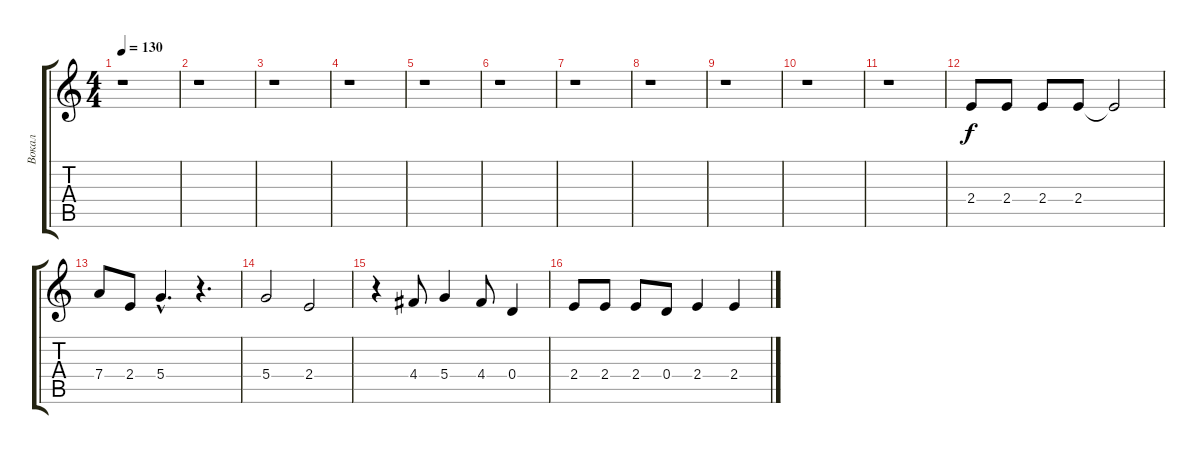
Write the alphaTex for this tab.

\track ("Вокал" "Вокал") {instrument overdrivenguitar}
\staff {score tabs}
\tuning (E4 B3 G3 D3 A2 E2) {hide}
\ts (4 4)
\tempo 130
\clef g2
\ks c
r.1{dy f instrument overdrivenguitar} |
r.1 |
r.1 |
r.1 |
r.1 |
r.1 |
r.1 |
r.1 |
r.1 |
r.1 |
r.1 |
2.4.8 2.4.8 2.4.8 2.4.8 2.4{t}.2 |
7.4.8 2.4.8 5.4{hac}.4{d} r.4{d} |
5.4.2 2.4.2 |
r.4 4.4.8 5.4.4 4.4.8 0.4.4 |
2.4.8 2.4.8 2.4.8 0.4.8 2.4.4 2.4.4
